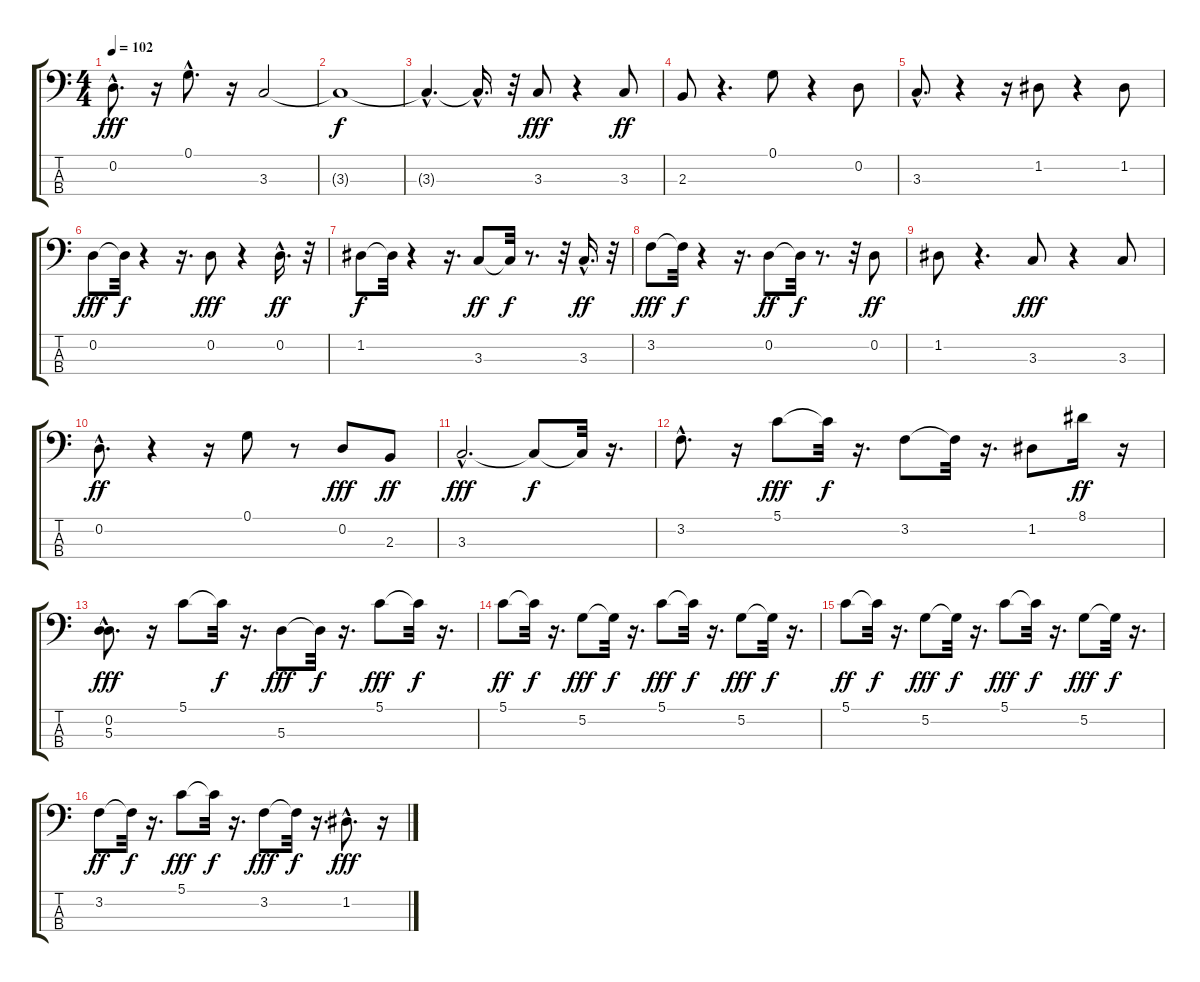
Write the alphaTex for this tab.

\track "" {instrument electricbassfinger}
\staff {score tabs}
\tuning (G2 D2 A1 E1) {hide}
\ts (4 4)
\tempo 102
\clef f4
\ks c
0.2{hac}.8{d dy fff} r.16 0.1{hac}.8{d} r.16 3.3.2 |
3.3{t}.1{dy f} |
3.3{hac t}.4{d} 3.3{hac t}.16{d} r.32 3.3.8{dy fff} r.4 3.3.8{dy ff} |
2.3.8 r.4{d} 0.1.8 r.4 0.2.8 |
3.3{hac}.8{d} r.4 r.16 1.2.8 r.4 1.2.8 |
0.2.8{dy fff} 0.2{t}.32{dy f} r.4 r.16{d} 0.2.8{dy fff} r.4 0.2{hac}.16{d dy ff} r.32 |
1.2.8{dy f} 1.2{t}.32 r.4 r.16{d} 3.3.8{dy ff} 3.3{t}.32{dy f} r.8{d} r.32 3.3{hac}.16{d dy ff} r.32 |
3.2.8{dy fff} 3.2{t}.32{dy f} r.4 r.16{d} 0.2.8{dy ff} 0.2{t}.32{dy f} r.8{d} r.32 0.2.8{dy ff} |
1.2.8 r.4{d} 3.3.8{dy fff} r.4 3.3.8 |
0.2{hac}.8{d dy ff} r.4 r.16 0.1.8 r.8 0.2.8{dy fff} 2.3.8{dy ff} |
3.3{hac}.2{d dy fff} 3.3{t}.8{dy f} 3.3{t}.32 r.16{d} |
3.2{hac}.8{d} r.16 5.1.8{dy fff} 5.1{t}.32{dy f} r.16{d} 3.2.8 3.2{t}.32 r.16{d} 1.2.8 8.1.16{dy ff} r.16 |
(0.2{hac} 5.3{hac}).8{d dy fff} r.16 5.1.8 5.1{t}.32{dy f} r.16{d} 5.3.8{dy fff} 5.3{t}.32{dy f} r.16{d} 5.1.8{dy fff} 5.1{t}.32{dy f} r.16{d} |
5.1.8{dy ff} 5.1{t}.32{dy f} r.16{d} 5.2.8{dy fff} 5.2{t}.32{dy f} r.16{d} 5.1.8{dy fff} 5.1{t}.32{dy f} r.16{d} 5.2.8{dy fff} 5.2{t}.32{dy f} r.16{d} |
5.1.8{dy ff} 5.1{t}.32{dy f} r.16{d} 5.2.8{dy fff} 5.2{t}.32{dy f} r.16{d} 5.1.8{dy fff} 5.1{t}.32{dy f} r.16{d} 5.2.8{dy fff} 5.2{t}.32{dy f} r.16{d} |
3.2.8{dy ff} 3.2{t}.32{dy f} r.16{d} 5.1.8{dy fff} 5.1{t}.32{dy f} r.16{d} 3.2.8{dy fff} 3.2{t}.32{dy f} r.16{d} 1.2{hac}.8{d dy fff} r.16
